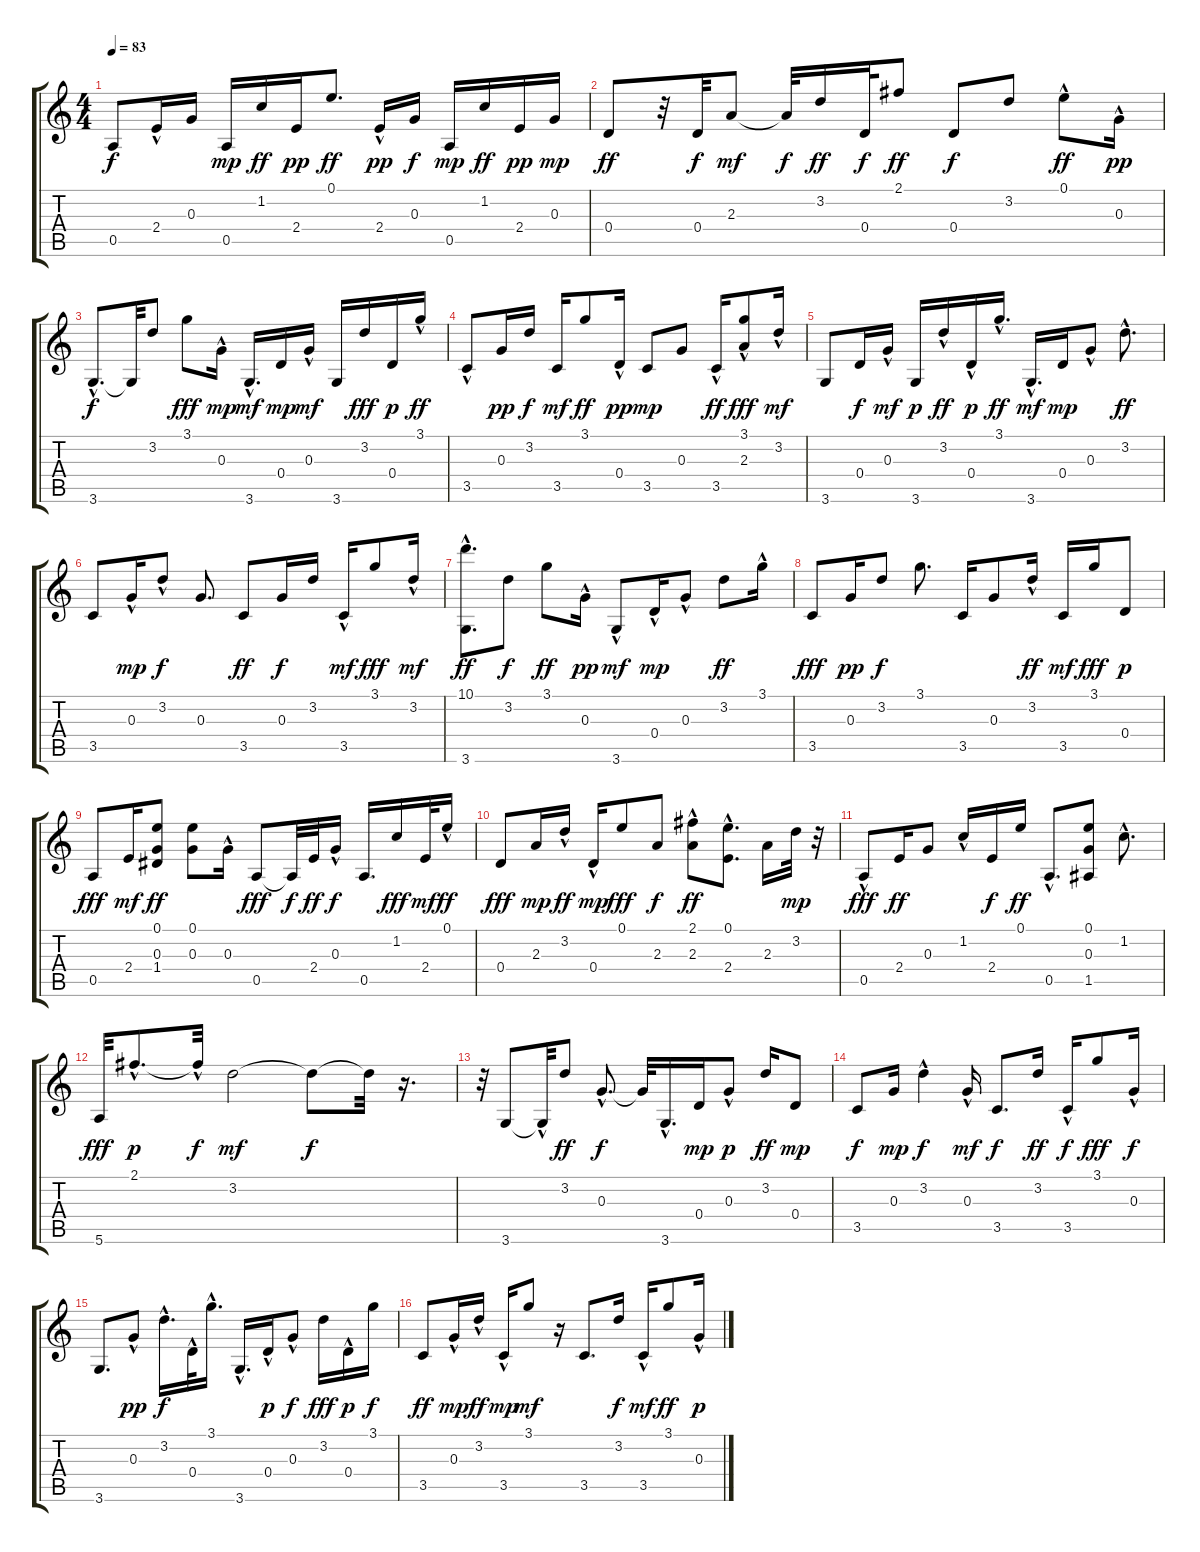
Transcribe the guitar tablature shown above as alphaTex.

\track "" {instrument electricguitarclean}
\staff {score tabs}
\tuning (E4 B3 G3 D3 A2 E2) {hide}
\ts (4 4)
\tempo 83
\clef g2
\ks c
0.5.8{dy f} 2.4{hac}.16 0.3.16 0.5.16{dy mp} 1.2.16{dy ff} 2.4.16{dy pp} 0.1.8{d dy ff} 2.4{hac}.16{dy pp} 0.3.16{dy f} 0.5.16{dy mp} 1.2.16{dy ff} 2.4.16{dy pp} 0.3.16{dy mp} |
0.4.8{dy ff} r.32 0.4.32{dy f} 2.3.8{dy mf} 2.3{t}.32{dy f} 3.2.16{dy ff} 0.4.32{dy f} 2.1.8{dy ff} 0.4.8{dy f} 3.2.8 0.1{hac}.8{dy ff} 0.3{hac}.16{dy pp} |
3.6{hac}.8{d dy f} 3.6{t}.32 3.2.8 3.1.8{dy fff} 0.3{hac}.16{dy mp} 3.6{hac}.16{d dy mf} 0.4.16{dy mp} 0.3{hac}.16{dy mf} 3.6.16 3.2.16{dy fff} 0.4.16{dy p} 3.1{hac}.16{dy ff} |
3.5{hac}.8 0.3.16{dy pp} 3.2.16{dy f} 3.5.16{dy mf} 3.1.8{dy ff} 0.4{hac}.16{dy pp} 3.5.8{dy mp} 0.3.8 3.5{hac}.16{dy ff} (3.1{hac} 2.3).8{dy fff} 3.2{hac}.16{dy mf} |
3.6.8 0.4.16{dy f} 0.3{hac}.16{dy mf} 3.6.16{dy p} 3.2{hac}.16{dy ff} 0.4{hac}.16{dy p} 3.1{hac}.16{d dy ff} 3.6{hac}.16{d dy mf} 0.4.16{dy mp} 0.3{hac}.8 3.2{hac}.8{d dy ff} |
3.5.8 0.3{hac}.16{dy mp} 3.2{hac}.8{dy f} 0.3.8{d} 3.5.8{dy ff} 0.3.16{dy f} 3.2.16 3.5{hac}.16{dy mf} 3.1.8{dy fff} 3.2{hac}.16{dy mf} |
(10.1 3.6{hac}).8{d dy ff} 3.2.8{dy f} 3.1.8{dy ff} 0.3{hac}.16{dy pp} 3.6{hac}.8{dy mf} 0.4{hac}.16{dy mp} 0.3{hac}.8 3.2.8{dy ff} 3.1{hac}.16 |
3.5.8{dy fff} 0.3.16{dy pp} 3.2.8{dy f} 3.1.8{d} 3.5.16 0.3.8 3.2{hac}.16{dy ff} 3.5.16{dy mf} 3.1.16{dy fff} 0.4.8{dy p} |
0.5.8{dy fff} 2.4.16{dy mf} (0.1 0.3 1.4).8{dy ff} (0.1 0.3).8 0.3{hac}.16 0.5.8{dy fff} 0.5{t}.32{dy f} 2.4.32{dy ff} 0.3{hac}.16{dy f} 0.5.16{d} 1.2.16{dy fff} 2.4.32{dy mf} 0.1{hac}.16{dy ff} |
0.4.8{dy fff} 2.3.16{dy mp} 3.2{hac}.16{dy ff} 0.4{hac}.16{dy mp} 0.1.8{dy fff} 2.3.8{dy f} (2.1 2.3{hac}).8{dy ff} (0.1{hac} 2.4{hac}).8{d} 2.3.16{volume 6} 3.2.32{dy mp volume 6} r.32 |
0.5{hac}.8{dy fff} 2.4.16{dy ff} 0.3.8 1.2{hac}.16 2.4.16{dy f} 0.1.16{dy ff} 0.5{hac}.8{d} (0.1 0.3 1.5).8 1.2{hac}.8{d} |
5.6.32{dy fff} 2.1{hac}.8{d dy p} 2.1{hac t}.32{dy f} 3.2.2{dy mf} 3.2{t}.8{dy f} 3.2{t}.32 r.16{d} |
r.32 3.6.8 3.6{hac t}.32 3.2.8{dy ff} 0.3{hac}.8{d dy f} 0.3{t}.32 3.6{hac}.16{d} 0.4.16{dy mp} 0.3{hac}.8{dy p} 3.2.16{dy ff} 0.4.8{dy mp} |
3.5.8{dy f} 0.3.16{dy mp} 3.2{hac}.4{dy f} 0.3{hac}.16{dy mf} 3.5.8{d dy f} 3.2.16{dy ff} 3.5{hac}.16{dy f} 3.1.8{dy fff} 0.3{hac}.16{dy f} |
3.6.8{d} 0.3{hac}.8{dy pp} 3.2{hac}.16{d dy f} 0.4{hac}.32 3.1{hac}.16{d} 3.6{hac}.16{d} 0.4{hac}.16{dy p} 0.3{hac}.8{dy f} 3.2.16{dy fff} 0.4{hac}.16{dy p} 3.1.16{dy f} |
3.5.8{dy ff} 0.3{hac}.16{dy mp} 3.2{hac}.16{dy ff} 3.5{hac}.16{dy mp} 3.1.8{dy mf} r.16 3.5.8{d} 3.2.16{dy f} 3.5{hac}.16{dy mf} 3.1.8{dy ff} 0.3{hac}.16{dy p}
